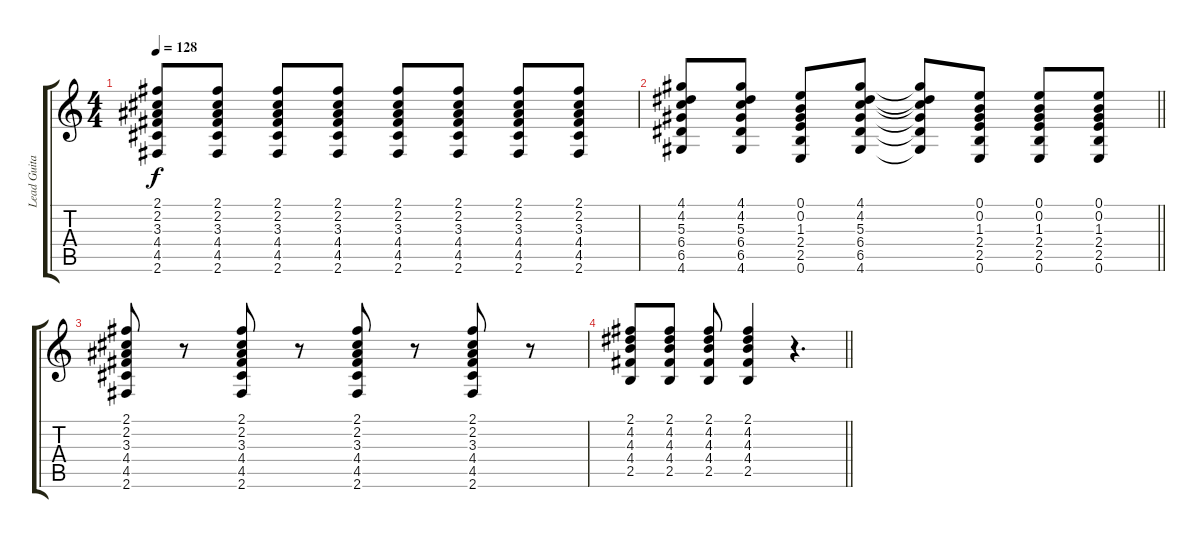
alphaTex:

\track ("Lead Guitar" "Lead Guita") {instrument overdrivenguitar}
\staff {score tabs}
\tuning (E4 B3 G3 D3 A2 E2) {hide}
\ts (4 4)
\tempo 128
\clef g2
\ks c
(2.1 2.2 3.3 4.4 4.5 2.6).8{dy f} (2.1 2.2 3.3 4.4 4.5 2.6).8 (2.1 2.2 3.3 4.4 4.5 2.6).8 (2.1 2.2 3.3 4.4 4.5 2.6).8 (2.1 2.2 3.3 4.4 4.5 2.6).8 (2.1 2.2 3.3 4.4 4.5 2.6).8 (2.1 2.2 3.3 4.4 4.5 2.6).8 (2.1 2.2 3.3 4.4 4.5 2.6).8 |
\barLineRight lightlight
(4.1 4.2 5.3 6.4 6.5 4.6).8 (4.1 4.2 5.3 6.4 6.5 4.6).8 (0.1 0.2 1.3 2.4 2.5 0.6).8 (4.1 4.2 5.3 6.4 6.5 4.6).8 (4.1{t} 4.2{t} 5.3{t} 6.4{t} 6.5{t} 4.6{t}).8 (0.1 0.2 1.3 2.4 2.5 0.6).8 (0.1 0.2 1.3 2.4 2.5 0.6).8 (0.1 0.2 1.3 2.4 2.5 0.6).8 |
(2.1 2.2 3.3 4.4 4.5 2.6).8 r.8 (2.1 2.2 3.3 4.4 4.5 2.6).8 r.8 (2.1 2.2 3.3 4.4 4.5 2.6).8 r.8 (2.1 2.2 3.3 4.4 4.5 2.6).8 r.8 |
\barLineRight lightlight
(2.1 4.2 4.3 4.4 2.5).8 (2.1 4.2 4.3 4.4 2.5).8 (2.1 4.2 4.3 4.4 2.5).8 (2.1 4.2 4.3 4.4 2.5).4 r.4{d}
